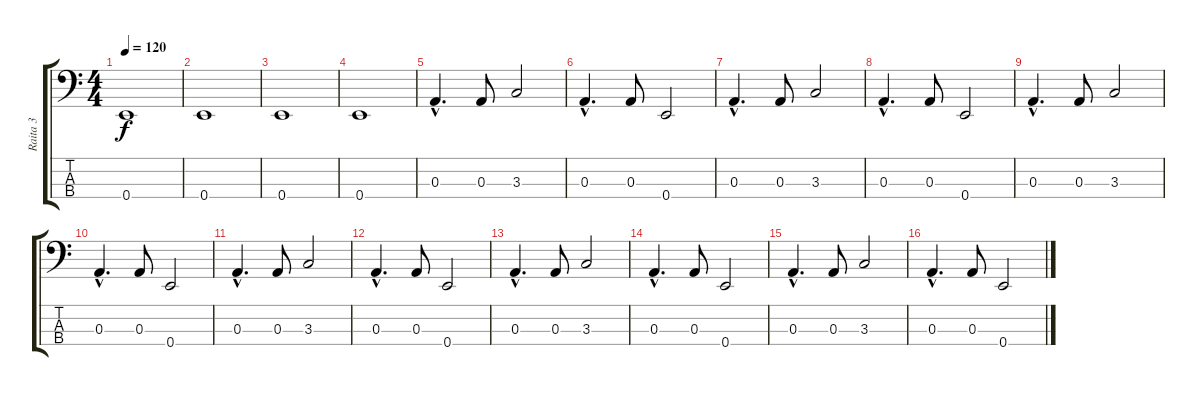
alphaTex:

\track ("Raita 3" "Raita 3") {instrument slapbass2}
\staff {score tabs}
\tuning (G2 D2 A1 E1) {hide}
\ts (4 4)
\tempo 120
\clef f4
\ks c
0.4.1{dy f instrument slapbass2} |
0.4.1 |
0.4.1 |
0.4.1 |
0.3{hac}.4{d} 0.3.8 3.3.2 |
0.3{hac}.4{d} 0.3.8 0.4.2 |
0.3{hac}.4{d} 0.3.8 3.3.2 |
0.3{hac}.4{d} 0.3.8 0.4.2 |
0.3{hac}.4{d} 0.3.8 3.3.2 |
0.3{hac}.4{d} 0.3.8 0.4.2 |
0.3{hac}.4{d} 0.3.8 3.3.2 |
0.3{hac}.4{d} 0.3.8 0.4.2 |
0.3{hac}.4{d} 0.3.8 3.3.2 |
0.3{hac}.4{d} 0.3.8 0.4.2 |
0.3{hac}.4{d} 0.3.8 3.3.2 |
0.3{hac}.4{d} 0.3.8 0.4.2
